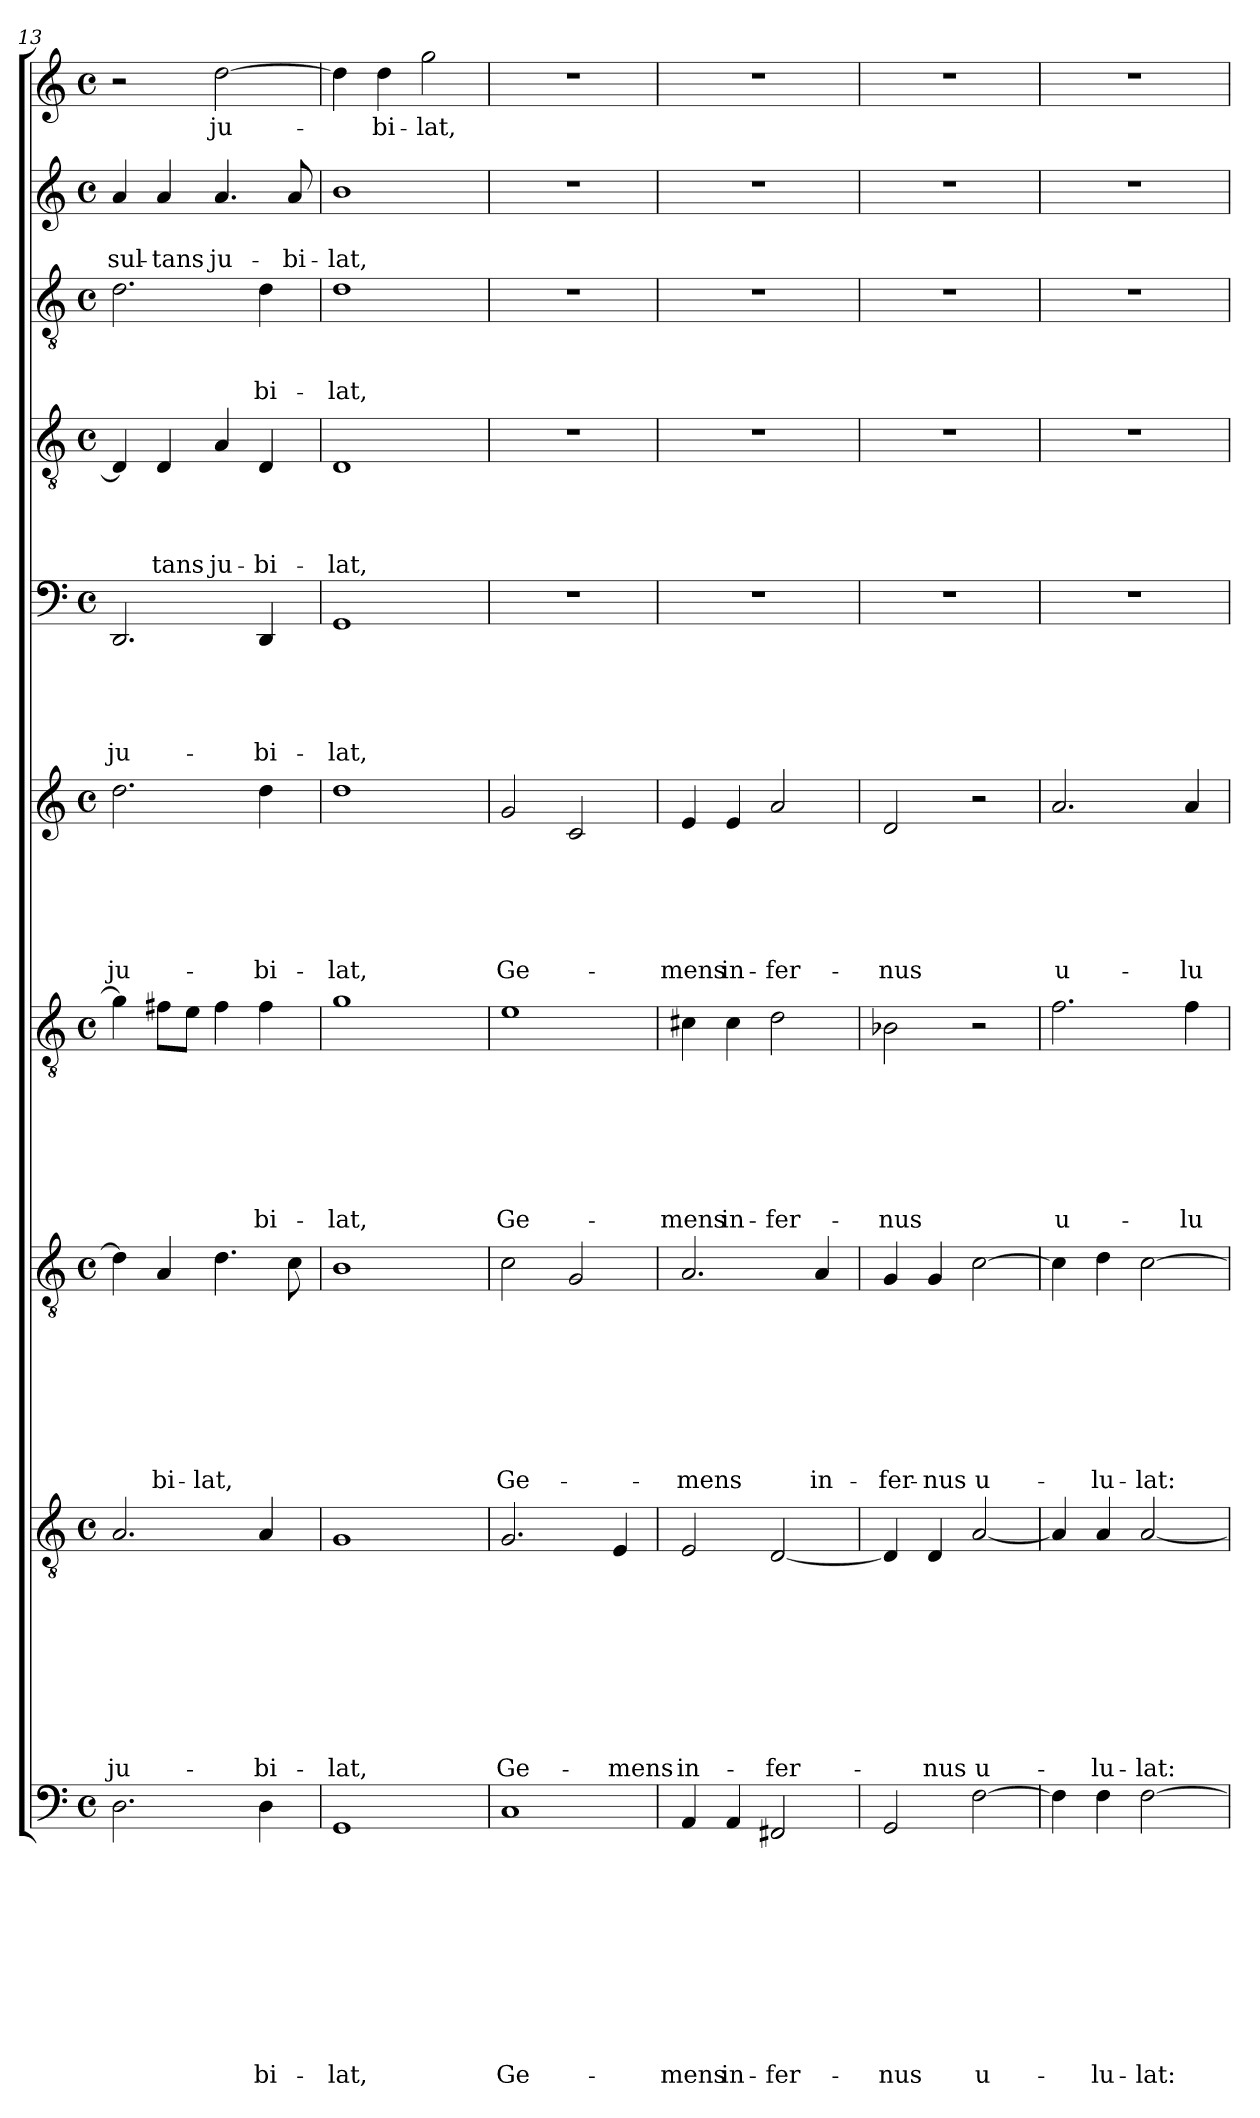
**kern	**text	**text	**text	**text	**text	**text	**text	**text	**text	**text	**kern	**text	**text	**text	**text	**text	**text	**text	**text	**text	**kern	**text	**text	**text	**text	**text	**text	**text	**text	**kern	**text	**text	**text	**text	**text	**text	**text	**kern	**text	**text	**text	**text	**text	**text	**kern	**text	**text	**text	**text	**text	**kern	**text	**text	**text	**text	**kern	**text	**text	**text	**kern	**text	**text	**kern	**text
*part10	*part10	*part10	*part10	*part10	*part10	*part10	*part10	*part10	*part10	*part10	*part9	*part9	*part9	*part9	*part9	*part9	*part9	*part9	*part9	*part9	*part8	*part8	*part8	*part8	*part8	*part8	*part8	*part8	*part8	*part7	*part7	*part7	*part7	*part7	*part7	*part7	*part7	*part6	*part6	*part6	*part6	*part6	*part6	*part6	*part5	*part5	*part5	*part5	*part5	*part5	*part4	*part4	*part4	*part4	*part4	*part3	*part3	*part3	*part3	*part2	*part2	*part2	*part1	*part1
*staff10	*staff10	*staff10	*staff10	*staff10	*staff10	*staff10	*staff10	*staff10	*staff10	*staff10	*staff9	*staff9	*staff9	*staff9	*staff9	*staff9	*staff9	*staff9	*staff9	*staff9	*staff8	*staff8	*staff8	*staff8	*staff8	*staff8	*staff8	*staff8	*staff8	*staff7	*staff7	*staff7	*staff7	*staff7	*staff7	*staff7	*staff7	*staff6	*staff6	*staff6	*staff6	*staff6	*staff6	*staff6	*staff5	*staff5	*staff5	*staff5	*staff5	*staff5	*staff4	*staff4	*staff4	*staff4	*staff4	*staff3	*staff3	*staff3	*staff3	*staff2	*staff2	*staff2	*staff1	*staff1
!!LO:PB:g=z
*clefF4	*	*	*	*	*	*	*	*	*	*	*clefGv2	*	*	*	*	*	*	*	*	*	*clefGv2	*	*	*	*	*	*	*	*	*clefGv2	*	*	*	*	*	*	*	*clefG2	*	*	*	*	*	*	*clefF4	*	*	*	*	*	*clefGv2	*	*	*	*	*clefGv2	*	*	*	*clefG2	*	*	*clefG2	*
*k[]	*	*	*	*	*	*	*	*	*	*	*k[]	*	*	*	*	*	*	*	*	*	*k[]	*	*	*	*	*	*	*	*	*k[]	*	*	*	*	*	*	*	*k[]	*	*	*	*	*	*	*k[]	*	*	*	*	*	*k[]	*	*	*	*	*k[]	*	*	*	*k[]	*	*	*k[]	*
*C:	*	*	*	*	*	*	*	*	*	*	*C:	*	*	*	*	*	*	*	*	*	*C:	*	*	*	*	*	*	*	*	*C:	*	*	*	*	*	*	*	*C:	*	*	*	*	*	*	*C:	*	*	*	*	*	*C:	*	*	*	*	*C:	*	*	*	*C:	*	*	*C:	*
*M4/4	*	*	*	*	*	*	*	*	*	*	*M4/4	*	*	*	*	*	*	*	*	*	*M4/4	*	*	*	*	*	*	*	*	*M4/4	*	*	*	*	*	*	*	*M4/4	*	*	*	*	*	*	*M4/4	*	*	*	*	*	*M4/4	*	*	*	*	*M4/4	*	*	*	*M4/4	*	*	*M4/4	*
*met(c)	*	*	*	*	*	*	*	*	*	*	*met(c)	*	*	*	*	*	*	*	*	*	*met(c)	*	*	*	*	*	*	*	*	*met(c)	*	*	*	*	*	*	*	*met(c)	*	*	*	*	*	*	*met(c)	*	*	*	*	*	*met(c)	*	*	*	*	*met(c)	*	*	*	*met(c)	*	*	*met(c)	*
=13	=13	=13	=13	=13	=13	=13	=13	=13	=13	=13	=13	=13	=13	=13	=13	=13	=13	=13	=13	=13	=13	=13	=13	=13	=13	=13	=13	=13	=13	=13	=13	=13	=13	=13	=13	=13	=13	=13	=13	=13	=13	=13	=13	=13	=13	=13	=13	=13	=13	=13	=13	=13	=13	=13	=13	=13	=13	=13	=13	=13	=13	=13	=13	=13
!	!	!	!	!	!	!	!	!	!	!	!	!	!	!	!	!	!	!	!	!LO:LY:b	!	!	!	!	!	!	!	!	!	!	!	!	!	!	!	!	!	!	!	!	!	!	!	!LO:LY:b	!	!	!	!	!	!LO:LY:b	!	!	!	!	!	!	!	!	!	!	!	!LO:LY:b	!	!
2.D\	.	.	.	.	.	.	.	.	.	.	2.A/	.	.	.	.	.	.	.	.	ju-	4d\]	.	.	.	.	.	.	.	.	4g\]	.	.	.	.	.	.	.	2.dd\	.	.	.	.	.	ju-	2.DD/	.	.	.	.	ju-	4D/]	.	.	.	.	2.d\	.	.	.	4a/	.	-sul-	2r	.
!	!	!	!	!	!	!	!	!	!	!	!	!	!	!	!	!	!	!	!	!	!	!	!	!	!	!	!	!	!LO:LY:b	!	!	!	!	!	!	!	!	!	!	!	!	!	!	!	!	!	!	!	!	!	!	!	!	!	!LO:LY:b	!	!	!	!	!	!	!LO:LY:b	!	!
.	.	.	.	.	.	.	.	.	.	.	.	.	.	.	.	.	.	.	.	.	4A/	.	.	.	.	.	.	.	-bi-	8f#X\L	.	.	.	.	.	.	.	.	.	.	.	.	.	.	.	.	.	.	.	.	4D/	.	.	.	-tans	.	.	.	.	4a/	.	-tans	.	.
.	.	.	.	.	.	.	.	.	.	.	.	.	.	.	.	.	.	.	.	.	.	.	.	.	.	.	.	.	.	8e\J	.	.	.	.	.	.	.	.	.	.	.	.	.	.	.	.	.	.	.	.	.	.	.	.	.	.	.	.	.	.	.	.	.	.
!	!	!	!	!	!	!	!	!	!	!	!	!	!	!	!	!	!	!	!	!	!	!	!	!	!	!	!	!	!LO:LY:b	!	!	!	!	!	!	!	!	!	!	!	!	!	!	!	!	!	!	!	!	!	!	!	!	!	!LO:LY:b	!	!	!	!	!	!	!LO:LY:b	!	!LO:LY:b
.	.	.	.	.	.	.	.	.	.	.	.	.	.	.	.	.	.	.	.	.	4.d\	.	.	.	.	.	.	.	-lat,	4f#\	.	.	.	.	.	.	.	.	.	.	.	.	.	.	.	.	.	.	.	.	4A/	.	.	.	ju-	.	.	.	.	4.a/	.	ju-	[2dd\	ju-
!	!	!	!	!	!	!	!	!	!	!LO:LY:b	!	!	!	!	!	!	!	!	!	!LO:LY:b	!	!	!	!	!	!	!	!	!	!	!	!	!	!	!	!	!LO:LY:b	!	!	!	!	!	!	!LO:LY:b	!	!	!	!	!	!LO:LY:b	!	!	!	!	!LO:LY:b	!	!	!	!LO:LY:b	!	!	!	!	!
4D\	.	.	.	.	.	.	.	.	.	-bi-	4A/	.	.	.	.	.	.	.	.	-bi-	.	.	.	.	.	.	.	.	.	4f#\	.	.	.	.	.	.	-bi-	4dd\	.	.	.	.	.	-bi-	4DD/	.	.	.	.	-bi-	4D/	.	.	.	-bi-	4d\	.	.	-bi-	.	.	.	.	.
!	!	!	!	!	!	!	!	!	!	!	!	!	!	!	!	!	!	!	!	!	!	!	!	!	!	!	!	!	!	!	!	!	!	!	!	!	!	!	!	!	!	!	!	!	!	!	!	!	!	!	!	!	!	!	!	!	!	!	!	!	!	!LO:LY:b	!	!
.	.	.	.	.	.	.	.	.	.	.	.	.	.	.	.	.	.	.	.	.	8c\	.	.	.	.	.	.	.	.	.	.	.	.	.	.	.	.	.	.	.	.	.	.	.	.	.	.	.	.	.	.	.	.	.	.	.	.	.	.	8a/	.	-bi-	.	.
=14	=14	=14	=14	=14	=14	=14	=14	=14	=14	=14	=14	=14	=14	=14	=14	=14	=14	=14	=14	=14	=14	=14	=14	=14	=14	=14	=14	=14	=14	=14	=14	=14	=14	=14	=14	=14	=14	=14	=14	=14	=14	=14	=14	=14	=14	=14	=14	=14	=14	=14	=14	=14	=14	=14	=14	=14	=14	=14	=14	=14	=14	=14	=14	=14
!	!	!	!	!	!	!	!	!	!	!LO:LY:b	!	!	!	!	!	!	!	!	!	!LO:LY:b	!	!	!	!	!	!	!	!	!	!	!	!	!	!	!	!	!LO:LY:b	!	!	!	!	!	!	!LO:LY:b	!	!	!	!	!	!LO:LY:b	!	!	!	!	!LO:LY:b	!	!	!	!LO:LY:b	!	!	!LO:LY:b	!	!
1GG	.	.	.	.	.	.	.	.	.	-lat,	1G	.	.	.	.	.	.	.	.	-lat,	1B	.	.	.	.	.	.	.	.	1g	.	.	.	.	.	.	-lat,	1dd	.	.	.	.	.	-lat,	1GG	.	.	.	.	-lat,	1D	.	.	.	-lat,	1d	.	.	-lat,	1b	.	-lat,	4dd\]	.
!	!	!	!	!	!	!	!	!	!	!	!	!	!	!	!	!	!	!	!	!	!	!	!	!	!	!	!	!	!	!	!	!	!	!	!	!	!	!	!	!	!	!	!	!	!	!	!	!	!	!	!	!	!	!	!	!	!	!	!	!	!	!	!	!LO:LY:b
.	.	.	.	.	.	.	.	.	.	.	.	.	.	.	.	.	.	.	.	.	.	.	.	.	.	.	.	.	.	.	.	.	.	.	.	.	.	.	.	.	.	.	.	.	.	.	.	.	.	.	.	.	.	.	.	.	.	.	.	.	.	.	4dd\	-bi-
!	!	!	!	!	!	!	!	!	!	!	!	!	!	!	!	!	!	!	!	!	!	!	!	!	!	!	!	!	!	!	!	!	!	!	!	!	!	!	!	!	!	!	!	!	!	!	!	!	!	!	!	!	!	!	!	!	!	!	!	!	!	!	!	!LO:LY:b
.	.	.	.	.	.	.	.	.	.	.	.	.	.	.	.	.	.	.	.	.	.	.	.	.	.	.	.	.	.	.	.	.	.	.	.	.	.	.	.	.	.	.	.	.	.	.	.	.	.	.	.	.	.	.	.	.	.	.	.	.	.	.	2gg\	-lat,
=15	=15	=15	=15	=15	=15	=15	=15	=15	=15	=15	=15	=15	=15	=15	=15	=15	=15	=15	=15	=15	=15	=15	=15	=15	=15	=15	=15	=15	=15	=15	=15	=15	=15	=15	=15	=15	=15	=15	=15	=15	=15	=15	=15	=15	=15	=15	=15	=15	=15	=15	=15	=15	=15	=15	=15	=15	=15	=15	=15	=15	=15	=15	=15	=15
!	!	!	!	!	!	!	!	!	!	!LO:LY:b	!	!	!	!	!	!	!	!	!	!LO:LY:b	!	!	!	!	!	!	!	!	!LO:LY:b	!	!	!	!	!	!	!	!LO:LY:b	!	!	!	!	!	!	!LO:LY:b	!	!	!	!	!	!	!	!	!	!	!	!	!	!	!	!	!	!	!	!
1C	.	.	.	.	.	.	.	.	.	Ge-	2.G/	.	.	.	.	.	.	.	.	Ge-	2c\	.	.	.	.	.	.	.	Ge-	1e	.	.	.	.	.	.	Ge-	2g/	.	.	.	.	.	Ge-	1r	.	.	.	.	.	1r	.	.	.	.	1r	.	.	.	1r	.	.	1r	.
.	.	.	.	.	.	.	.	.	.	.	.	.	.	.	.	.	.	.	.	.	2G/	.	.	.	.	.	.	.	.	.	.	.	.	.	.	.	.	2c/	.	.	.	.	.	.	.	.	.	.	.	.	.	.	.	.	.	.	.	.	.	.	.	.	.	.
!	!	!	!	!	!	!	!	!	!	!	!	!	!	!	!	!	!	!	!	!LO:LY:b	!	!	!	!	!	!	!	!	!	!	!	!	!	!	!	!	!	!	!	!	!	!	!	!	!	!	!	!	!	!	!	!	!	!	!	!	!	!	!	!	!	!	!	!
.	.	.	.	.	.	.	.	.	.	.	4E/	.	.	.	.	.	.	.	.	-mens	.	.	.	.	.	.	.	.	.	.	.	.	.	.	.	.	.	.	.	.	.	.	.	.	.	.	.	.	.	.	.	.	.	.	.	.	.	.	.	.	.	.	.	.
=16	=16	=16	=16	=16	=16	=16	=16	=16	=16	=16	=16	=16	=16	=16	=16	=16	=16	=16	=16	=16	=16	=16	=16	=16	=16	=16	=16	=16	=16	=16	=16	=16	=16	=16	=16	=16	=16	=16	=16	=16	=16	=16	=16	=16	=16	=16	=16	=16	=16	=16	=16	=16	=16	=16	=16	=16	=16	=16	=16	=16	=16	=16	=16	=16
!	!	!	!	!	!	!	!	!	!	!LO:LY:b	!	!	!	!	!	!	!	!	!	!LO:LY:b	!	!	!	!	!	!	!	!	!LO:LY:b	!	!	!	!	!	!	!	!LO:LY:b	!	!	!	!	!	!	!LO:LY:b	!	!	!	!	!	!	!	!	!	!	!	!	!	!	!	!	!	!	!	!
4AA/	.	.	.	.	.	.	.	.	.	-mens	2E/	.	.	.	.	.	.	.	.	in-	2.A/	.	.	.	.	.	.	.	-mens	4c#X\	.	.	.	.	.	.	-mens	4e/	.	.	.	.	.	-mens	1r	.	.	.	.	.	1r	.	.	.	.	1r	.	.	.	1r	.	.	1r	.
!	!	!	!	!	!	!	!	!	!	!LO:LY:b	!	!	!	!	!	!	!	!	!	!	!	!	!	!	!	!	!	!	!	!	!	!	!	!	!	!	!LO:LY:b	!	!	!	!	!	!	!LO:LY:b	!	!	!	!	!	!	!	!	!	!	!	!	!	!	!	!	!	!	!	!
4AA/	.	.	.	.	.	.	.	.	.	in-	.	.	.	.	.	.	.	.	.	.	.	.	.	.	.	.	.	.	.	4c#\	.	.	.	.	.	.	in-	4e/	.	.	.	.	.	in-	.	.	.	.	.	.	.	.	.	.	.	.	.	.	.	.	.	.	.	.
!	!	!	!	!	!	!	!	!	!	!LO:LY:b	!	!	!	!	!	!	!	!	!	!LO:LY:b	!	!	!	!	!	!	!	!	!	!	!	!	!	!	!	!	!LO:LY:b	!	!	!	!	!	!	!LO:LY:b	!	!	!	!	!	!	!	!	!	!	!	!	!	!	!	!	!	!	!	!
2FF#X/	.	.	.	.	.	.	.	.	.	-fer-	[2D/	.	.	.	.	.	.	.	.	-fer-	.	.	.	.	.	.	.	.	.	2d\	.	.	.	.	.	.	-fer-	2a/	.	.	.	.	.	-fer-	.	.	.	.	.	.	.	.	.	.	.	.	.	.	.	.	.	.	.	.
!	!	!	!	!	!	!	!	!	!	!	!	!	!	!	!	!	!	!	!	!	!	!	!	!	!	!	!	!	!LO:LY:b	!	!	!	!	!	!	!	!	!	!	!	!	!	!	!	!	!	!	!	!	!	!	!	!	!	!	!	!	!	!	!	!	!	!	!
.	.	.	.	.	.	.	.	.	.	.	.	.	.	.	.	.	.	.	.	.	4A/	.	.	.	.	.	.	.	in-	.	.	.	.	.	.	.	.	.	.	.	.	.	.	.	.	.	.	.	.	.	.	.	.	.	.	.	.	.	.	.	.	.	.	.
=17	=17	=17	=17	=17	=17	=17	=17	=17	=17	=17	=17	=17	=17	=17	=17	=17	=17	=17	=17	=17	=17	=17	=17	=17	=17	=17	=17	=17	=17	=17	=17	=17	=17	=17	=17	=17	=17	=17	=17	=17	=17	=17	=17	=17	=17	=17	=17	=17	=17	=17	=17	=17	=17	=17	=17	=17	=17	=17	=17	=17	=17	=17	=17	=17
!	!	!	!	!	!	!	!	!	!	!LO:LY:b	!	!	!	!	!	!	!	!	!	!	!	!	!	!	!	!	!	!	!LO:LY:b	!	!	!	!	!	!	!	!LO:LY:b	!	!	!	!	!	!	!LO:LY:b	!	!	!	!	!	!	!	!	!	!	!	!	!	!	!	!	!	!	!	!
2GG/	.	.	.	.	.	.	.	.	.	-nus	4D/]	.	.	.	.	.	.	.	.	.	4G/	.	.	.	.	.	.	.	-fer-	2B-X\	.	.	.	.	.	.	-nus	2d/	.	.	.	.	.	-nus	1r	.	.	.	.	.	1r	.	.	.	.	1r	.	.	.	1r	.	.	1r	.
!	!	!	!	!	!	!	!	!	!	!	!	!	!	!	!	!	!	!	!	!LO:LY:b	!	!	!	!	!	!	!	!	!LO:LY:b	!	!	!	!	!	!	!	!	!	!	!	!	!	!	!	!	!	!	!	!	!	!	!	!	!	!	!	!	!	!	!	!	!	!	!
.	.	.	.	.	.	.	.	.	.	.	4D/	.	.	.	.	.	.	.	.	-nus	4G/	.	.	.	.	.	.	.	-nus	.	.	.	.	.	.	.	.	.	.	.	.	.	.	.	.	.	.	.	.	.	.	.	.	.	.	.	.	.	.	.	.	.	.	.
!	!	!	!	!	!	!	!	!	!	!LO:LY:b	!	!	!	!	!	!	!	!	!	!LO:LY:b	!	!	!	!	!	!	!	!	!LO:LY:b	!	!	!	!	!	!	!	!	!	!	!	!	!	!	!	!	!	!	!	!	!	!	!	!	!	!	!	!	!	!	!	!	!	!	!
[2F\	.	.	.	.	.	.	.	.	.	u-	[2A/	.	.	.	.	.	.	.	.	u-	[2c\	.	.	.	.	.	.	.	u-	2r	.	.	.	.	.	.	.	2r	.	.	.	.	.	.	.	.	.	.	.	.	.	.	.	.	.	.	.	.	.	.	.	.	.	.
=18	=18	=18	=18	=18	=18	=18	=18	=18	=18	=18	=18	=18	=18	=18	=18	=18	=18	=18	=18	=18	=18	=18	=18	=18	=18	=18	=18	=18	=18	=18	=18	=18	=18	=18	=18	=18	=18	=18	=18	=18	=18	=18	=18	=18	=18	=18	=18	=18	=18	=18	=18	=18	=18	=18	=18	=18	=18	=18	=18	=18	=18	=18	=18	=18
!	!	!	!	!	!	!	!	!	!	!	!	!	!	!	!	!	!	!	!	!	!	!	!	!	!	!	!	!	!	!	!	!	!	!	!	!	!LO:LY:b	!	!	!	!	!	!	!LO:LY:b	!	!	!	!	!	!	!	!	!	!	!	!	!	!	!	!	!	!	!	!
4F\]	.	.	.	.	.	.	.	.	.	.	4A/]	.	.	.	.	.	.	.	.	.	4c\]	.	.	.	.	.	.	.	.	2.f\	.	.	.	.	.	.	u-	2.a/	.	.	.	.	.	u-	1r	.	.	.	.	.	1r	.	.	.	.	1r	.	.	.	1r	.	.	1r	.
!	!	!	!	!	!	!	!	!	!	!LO:LY:b	!	!	!	!	!	!	!	!	!	!LO:LY:b	!	!	!	!	!	!	!	!	!LO:LY:b	!	!	!	!	!	!	!	!	!	!	!	!	!	!	!	!	!	!	!	!	!	!	!	!	!	!	!	!	!	!	!	!	!	!	!
4F\	.	.	.	.	.	.	.	.	.	-lu-	4A/	.	.	.	.	.	.	.	.	-lu-	4d\	.	.	.	.	.	.	.	-lu-	.	.	.	.	.	.	.	.	.	.	.	.	.	.	.	.	.	.	.	.	.	.	.	.	.	.	.	.	.	.	.	.	.	.	.
!	!	!	!	!	!	!	!	!	!	!LO:LY:b	!	!	!	!	!	!	!	!	!	!LO:LY:b	!	!	!	!	!	!	!	!	!LO:LY:b	!	!	!	!	!	!	!	!	!	!	!	!	!	!	!	!	!	!	!	!	!	!	!	!	!	!	!	!	!	!	!	!	!	!	!
[2F\	.	.	.	.	.	.	.	.	.	-lat:	[2A/	.	.	.	.	.	.	.	.	-lat:	[2c\	.	.	.	.	.	.	.	-lat:	.	.	.	.	.	.	.	.	.	.	.	.	.	.	.	.	.	.	.	.	.	.	.	.	.	.	.	.	.	.	.	.	.	.	.
!	!	!	!	!	!	!	!	!	!	!	!	!	!	!	!	!	!	!	!	!	!	!	!	!	!	!	!	!	!	!	!	!	!	!	!	!	!LO:LY:b	!	!	!	!	!	!	!LO:LY:b	!	!	!	!	!	!	!	!	!	!	!	!	!	!	!	!	!	!	!	!
.	.	.	.	.	.	.	.	.	.	.	.	.	.	.	.	.	.	.	.	.	.	.	.	.	.	.	.	.	.	4f\	.	.	.	.	.	.	-lu-	4a/	.	.	.	.	.	-lu-	.	.	.	.	.	.	.	.	.	.	.	.	.	.	.	.	.	.	.	.
=	=	=	=	=	=	=	=	=	=	=	=	=	=	=	=	=	=	=	=	=	=	=	=	=	=	=	=	=	=	=	=	=	=	=	=	=	=	=	=	=	=	=	=	=	=	=	=	=	=	=	=	=	=	=	=	=	=	=	=	=	=	=	=	=
*-	*-	*-	*-	*-	*-	*-	*-	*-	*-	*-	*-	*-	*-	*-	*-	*-	*-	*-	*-	*-	*-	*-	*-	*-	*-	*-	*-	*-	*-	*-	*-	*-	*-	*-	*-	*-	*-	*-	*-	*-	*-	*-	*-	*-	*-	*-	*-	*-	*-	*-	*-	*-	*-	*-	*-	*-	*-	*-	*-	*-	*-	*-	*-	*-
